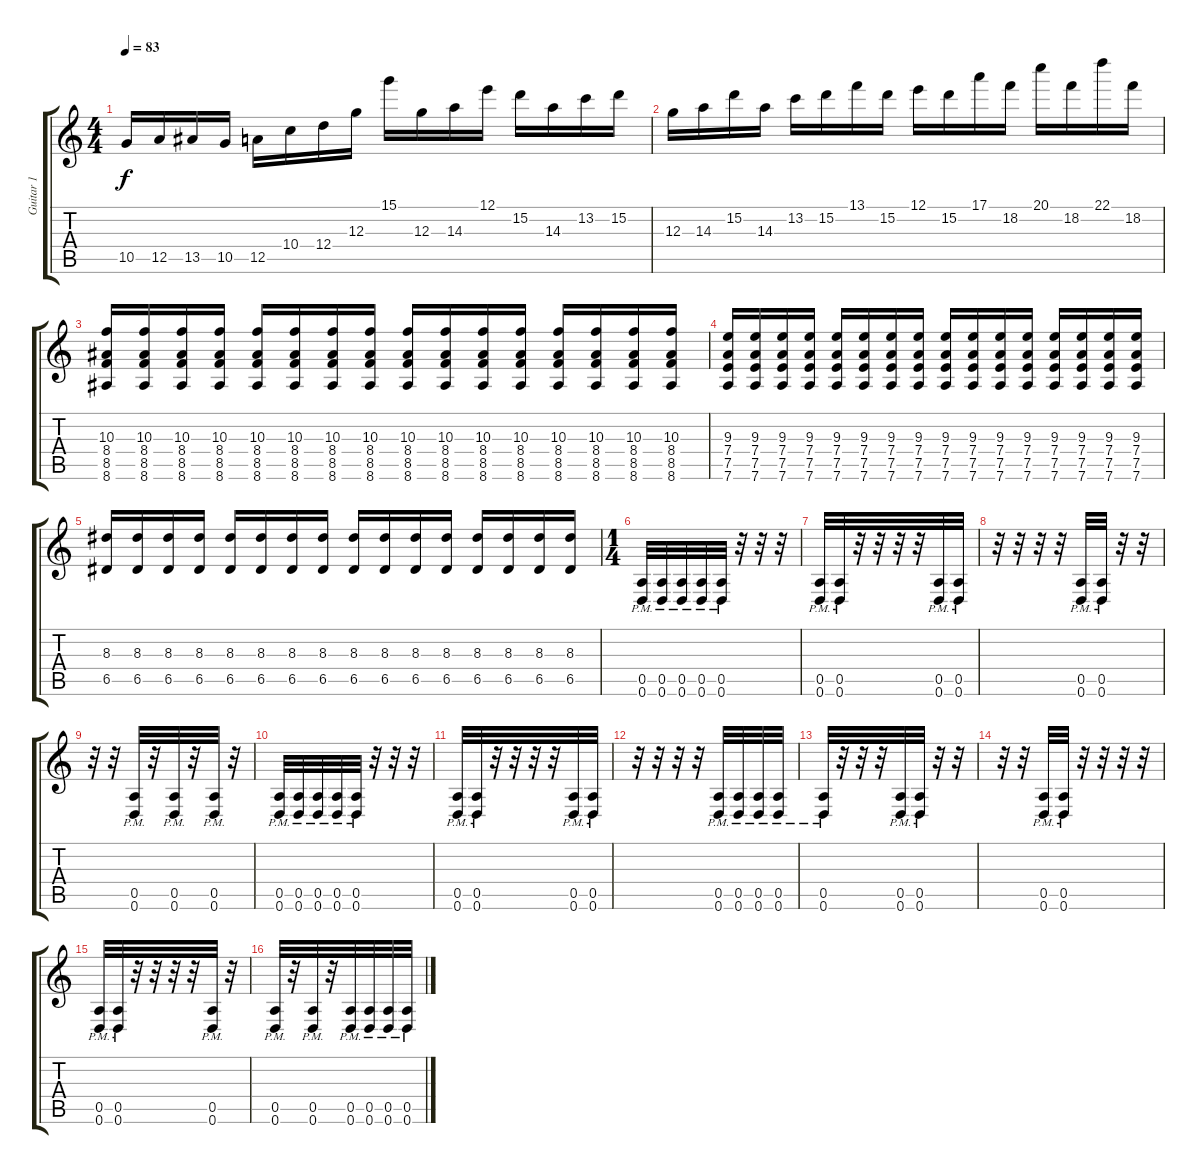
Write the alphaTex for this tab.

\track ("Guitar 1" "Guitar 1") {instrument distortionguitar}
\staff {score tabs}
\tuning (E4 B3 G3 D3 A2 D2) {hide}
\ts (4 4)
\tempo 83
\clef g2
\ks c
10.5.16{dy f} 12.5.16 13.5.16 10.5.16 12.5.16 10.4.16 12.4.16 12.3.16 15.1.16 12.3.16 14.3.16 12.1.16 15.2.16 14.3.16 13.2.16 15.2.16 |
12.3.16 14.3.16 15.2.16 14.3.16 13.2.16 15.2.16 13.1.16 15.2.16 12.1.16 15.2.16 17.1.16 18.2.16 20.1.16 18.2.16 22.1.16 18.2.16 |
(10.3 8.4 8.5 8.6).16 (10.3 8.4 8.5 8.6).16 (10.3 8.4 8.5 8.6).16 (10.3 8.4 8.5 8.6).16 (10.3 8.4 8.5 8.6).16 (10.3 8.4 8.5 8.6).16 (10.3 8.4 8.5 8.6).16 (10.3 8.4 8.5 8.6).16 (10.3 8.4 8.5 8.6).16 (10.3 8.4 8.5 8.6).16 (10.3 8.4 8.5 8.6).16 (10.3 8.4 8.5 8.6).16 (10.3 8.4 8.5 8.6).16 (10.3 8.4 8.5 8.6).16 (10.3 8.4 8.5 8.6).16 (10.3 8.4 8.5 8.6).16 |
(9.3 7.4 7.5 7.6).16 (9.3 7.4 7.5 7.6).16 (9.3 7.4 7.5 7.6).16 (9.3 7.4 7.5 7.6).16 (9.3 7.4 7.5 7.6).16 (9.3 7.4 7.5 7.6).16 (9.3 7.4 7.5 7.6).16 (9.3 7.4 7.5 7.6).16 (9.3 7.4 7.5 7.6).16 (9.3 7.4 7.5 7.6).16 (9.3 7.4 7.5 7.6).16 (9.3 7.4 7.5 7.6).16 (9.3 7.4 7.5 7.6).16 (9.3 7.4 7.5 7.6).16 (9.3 7.4 7.5 7.6).16 (9.3 7.4 7.5 7.6).16 |
(8.3 6.5).16 (8.3 6.5).16 (8.3 6.5).16 (8.3 6.5).16 (8.3 6.5).16 (8.3 6.5).16 (8.3 6.5).16 (8.3 6.5).16 (8.3 6.5).16 (8.3 6.5).16 (8.3 6.5).16 (8.3 6.5).16 (8.3 6.5).16 (8.3 6.5).16 (8.3 6.5).16 (8.3 6.5).16 |
\ts (1 4)
(0.5{pm} 0.6{pm}).32 (0.5{pm} 0.6{pm}).32 (0.5{pm} 0.6{pm}).32 (0.5{pm} 0.6{pm}).32 (0.5{pm} 0.6{pm}).32 r.32 r.32 r.32 |
(0.5{pm} 0.6{pm}).32 (0.5{pm} 0.6{pm}).32 r.32 r.32 r.32 r.32 (0.5{pm} 0.6{pm}).32 (0.5{pm} 0.6{pm}).32 |
r.32 r.32 r.32 r.32 (0.5{pm} 0.6{pm}).32 (0.5{pm} 0.6{pm}).32 r.32 r.32 |
r.32 r.32 (0.5{pm} 0.6{pm}).32 r.32 (0.5{pm} 0.6{pm}).32 r.32 (0.5{pm} 0.6{pm}).32 r.32 |
(0.5{pm} 0.6{pm}).32 (0.5{pm} 0.6{pm}).32 (0.5{pm} 0.6{pm}).32 (0.5{pm} 0.6{pm}).32 (0.5{pm} 0.6{pm}).32 r.32 r.32 r.32 |
(0.5{pm} 0.6{pm}).32 (0.5{pm} 0.6{pm}).32 r.32 r.32 r.32 r.32 (0.5{pm} 0.6{pm}).32 (0.5{pm} 0.6{pm}).32 |
r.32 r.32 r.32 r.32 (0.5{pm} 0.6{pm}).32 (0.5{pm} 0.6{pm}).32 (0.5{pm} 0.6{pm}).32 (0.5{pm} 0.6{pm}).32 |
(0.5{pm} 0.6{pm}).32 r.32 r.32 r.32 (0.5{pm} 0.6{pm}).32 (0.5{pm} 0.6{pm}).32 r.32 r.32 |
r.32 r.32 (0.5{pm} 0.6{pm}).32 (0.5{pm} 0.6{pm}).32 r.32 r.32 r.32 r.32 |
(0.5{pm} 0.6{pm}).32 (0.5{pm} 0.6{pm}).32 r.32 r.32 r.32 r.32 (0.5{pm} 0.6{pm}).32 r.32 |
(0.5{pm} 0.6{pm}).32 r.32 (0.5{pm} 0.6{pm}).32 r.32 (0.5{pm} 0.6{pm}).32 (0.5{pm} 0.6{pm}).32 (0.5{pm} 0.6{pm}).32 (0.5{pm} 0.6{pm}).32
